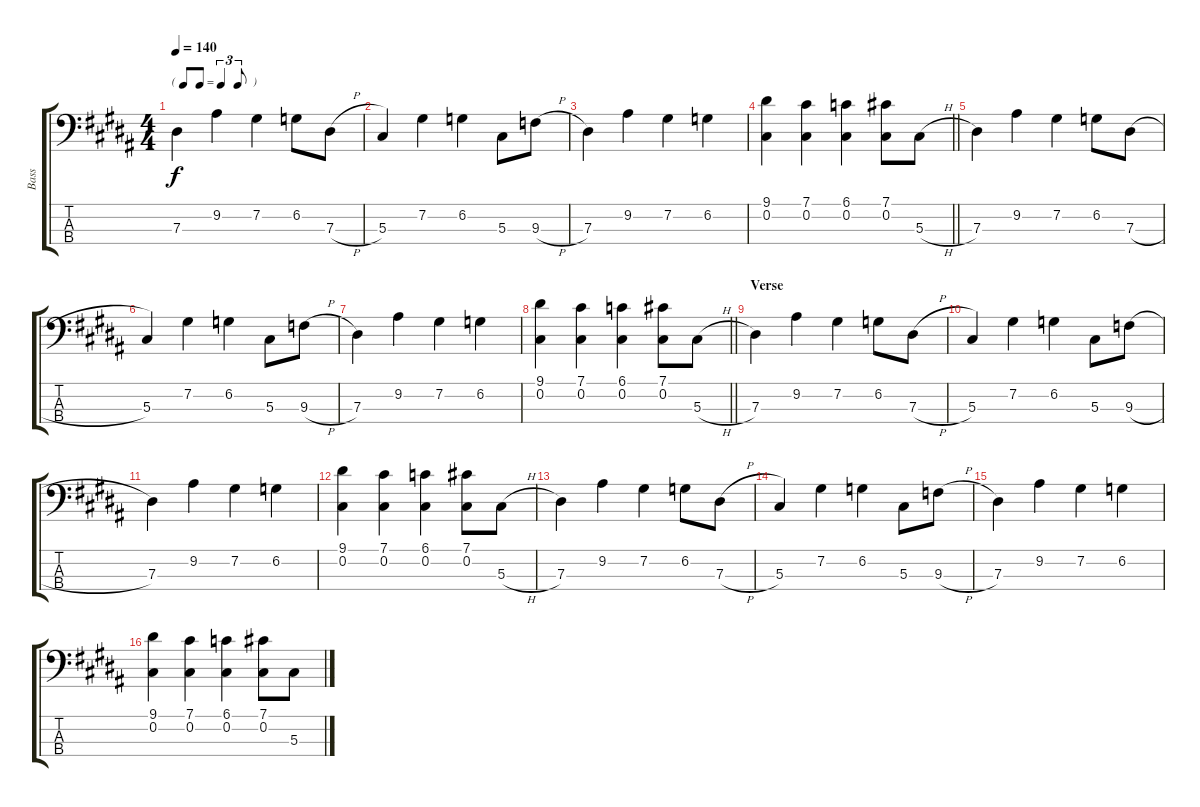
\track ("Bass" "Bass") {instrument electricbassfinger}
\staff {score tabs}
\tuning (Gb2 Db2 Ab1 Eb1) {hide}
\ts (4 4)
\tf triplet8th
\tempo 140
\clef f4
\ks b
7.3.4{dy f} 9.2.4 7.2.4 6.2.8 7.3{h}.8 |
5.3.4 7.2.4 6.2.4 5.3.8 9.3{h}.8 |
7.3.4 9.2.4 7.2.4 6.2.4 |
\barLineRight lightlight
(9.1 0.2).4 (7.1 0.2).4 (6.1 0.2).4 (7.1 0.2).8 5.3{h}.8 |
7.3.4 9.2.4 7.2.4 6.2.8 7.3{h}.8 |
5.3.4 7.2.4 6.2.4 5.3.8 9.3{h}.8 |
7.3.4 9.2.4 7.2.4 6.2.4 |
\barLineRight lightlight
(9.1 0.2).4 (7.1 0.2).4 (6.1 0.2).4 (7.1 0.2).8 5.3{h}.8 |
\section ("" "Verse")
7.3.4 9.2.4 7.2.4 6.2.8 7.3{h}.8 |
5.3.4 7.2.4 6.2.4 5.3.8 9.3{h}.8 |
7.3.4 9.2.4 7.2.4 6.2.4 |
(9.1 0.2).4 (7.1 0.2).4 (6.1 0.2).4 (7.1 0.2).8 5.3{h}.8 |
7.3.4 9.2.4 7.2.4 6.2.8 7.3{h}.8 |
5.3.4 7.2.4 6.2.4 5.3.8 9.3{h}.8 |
7.3.4 9.2.4 7.2.4 6.2.4 |
(9.1 0.2).4 (7.1 0.2).4 (6.1 0.2).4 (7.1 0.2).8 5.3{h}.8
